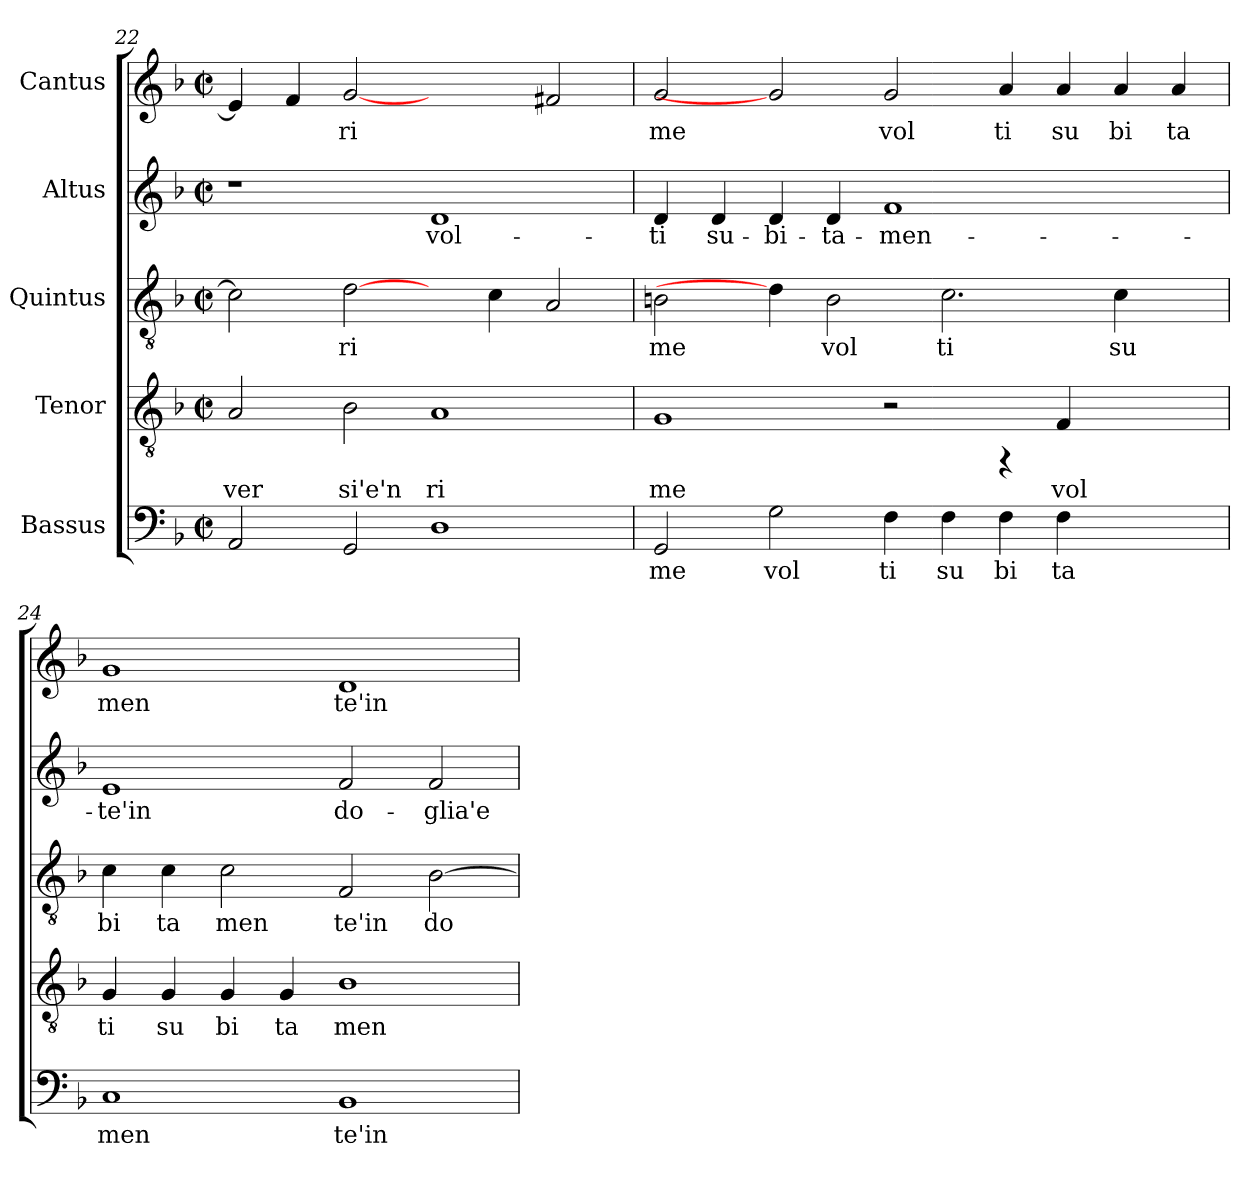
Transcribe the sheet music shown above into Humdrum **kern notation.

**kern	**text	**kern	**text	**kern	**text	**kern	**text	**kern	**text
*part5	*part5	*part4	*part4	*part3	*part3	*part2	*part2	*part1	*part1
*staff5	*staff5	*staff4	*staff4	*staff3	*staff3	*staff2	*staff2	*staff1	*staff1
*I"Bassus	*	*I"Tenor	*	*I"Quintus	*	*I"Altus	*	*I"Cantus	*
!!LO:PB:g=z
*clefF4	*	*clefGv2	*	*clefGv2	*	*clefG2	*	*clefG2	*
*k[b-]	*	*k[b-]	*	*k[b-]	*	*k[b-]	*	*k[b-]	*
*F:	*	*F:	*	*F:	*	*F:	*	*F:	*
*M2/2	*	*M2/2	*	*M2/2	*	*M2/2	*	*M2/2	*
*met(c|)	*	*met(c|)	*	*met(c|)	*	*met(c|)	*	*met(c|)	*
=22	=22	=22	=22	=22	=22	=22	=22	=22	=22
!	!LO:LY:b:cj	!	!LO:LY:b:cj	!	!LO:LY:b:cj	!	!	!	!LO:LY:b:cj
2AA/	.	2A/	ver	2c\]	.	1r	.	4e/]	.
!	!	!	!	!	!	!	!	!	!LO:LY:b:cj
.	.	.	.	.	.	.	.	4f/	.
!	!LO:LY:b:cj	!	!LO:LY:b:cj	!	!LO:LY:b:cj	!	!	!	!LO:LY:b:cj
2GG/	.	2B-\	si'e'n	[2d\	ri	.	.	[2g	ri
!	!LO:LY:b:cj	!	!LO:LY:b:cj	!	!	!	!LO:LY:b:cj	!	!
1D	.	1A	ri	4ryy	.	1d	vol-	2ryy	.
!	!	!	!	!	!LO:LY:b:cj	!	!	!	!
.	.	.	.	4c\	.	.	.	.	.
!	!	!	!	!	!LO:LY:b:cj	!	!	!	!LO:LY:b:cj
.	.	.	.	2A/	.	.	.	2f#/	.
=23	=23	=23	=23	=23	=23	=23	=23	=23	=23
!	!LO:LY:b:cj	!	!LO:LY:b:cj	!	!LO:LY:b:cj	!	!LO:LY:b:cj	!	!LO:LY:b:cj
2GG/	me	1G	me	2Bn\	me	4d/	-ti	2g/	me
!	!	!	!	!	!	!	!LO:LY:b:cj	!	!
.	.	.	.	.	.	4d/	su-	.	.
!	!LO:LY:b:cj	!	!	!	!	!	!LO:LY:b:cj	!	!
2G\	vol	.	.	4d\]	.	4d/	-bi-	2g]	.
!	!	!	!	!	!LO:LY:b:cj	!	!LO:LY:b:cj	!	!
.	.	.	.	2B\	vol	4d/	-ta-	.	.
!	!LO:LY:b:cj	!	!	!	!	!	!LO:LY:b:cj	!	!LO:LY:b:cj
4F\	ti	2r	.	.	.	1f	-men-	2g/	vol
!	!LO:LY:b:cj	!	!	!	!LO:LY:b:cj	!	!	!	!
4F\	su	.	.	2.c\	ti	.	.	.	.
!	!LO:LY:b:cj	!	!	!	!	!	!	!	!LO:LY:b:cj
4F\	bi	4rFF	.	.	.	.	.	4a/	ti
!	!LO:LY:b:cj	!	!LO:LY:b:cj	!	!	!	!	!	!LO:LY:b:cj
4F\	ta	4F/	vol	.	.	.	.	4a/	su
!	!	!	!	!	!LO:LY:b:cj	!	!	!	!LO:LY:b:cj
2ryy	.	2ryy	.	4c\	su	2ryy	.	4a/	bi
!	!	!	!	!	!	!	!	!	!LO:LY:b:cj
.	.	.	.	4ryy	.	.	.	4a/	ta
=24	=24	=24	=24	=24	=24	=24	=24	=24	=24
!	!LO:LY:b:cj	!	!LO:LY:b:cj	!	!LO:LY:b:cj	!	!LO:LY:b:cj	!	!LO:LY:b:cj
1C	men	4G/	ti	4c\	bi	1e	-te'in	1g	men
!	!	!	!LO:LY:b:cj	!	!LO:LY:b:cj	!	!	!	!
.	.	4G/	su	4c\	ta	.	.	.	.
!	!	!	!LO:LY:b:cj	!	!LO:LY:b:cj	!	!	!	!
.	.	4G/	bi	2c\	men	.	.	.	.
!	!	!	!LO:LY:b:cj	!	!	!	!	!	!
.	.	4G/	ta	.	.	.	.	.	.
!	!LO:LY:b:cj	!	!LO:LY:b:cj	!	!LO:LY:b:cj	!	!LO:LY:b:cj	!	!LO:LY:b:cj
1BB-	te'in	1B-	men	2F/	te'in	2f/	do-	1d	te'in
!	!	!	!	!	!LO:LY:b:cj	!	!LO:LY:b:cj	!	!
.	.	.	.	[>2B-\	do	2f/	-glia'e	.	.
=	=	=	=	=	=	=	=	=	=
*-	*-	*-	*-	*-	*-	*-	*-	*-	*-
